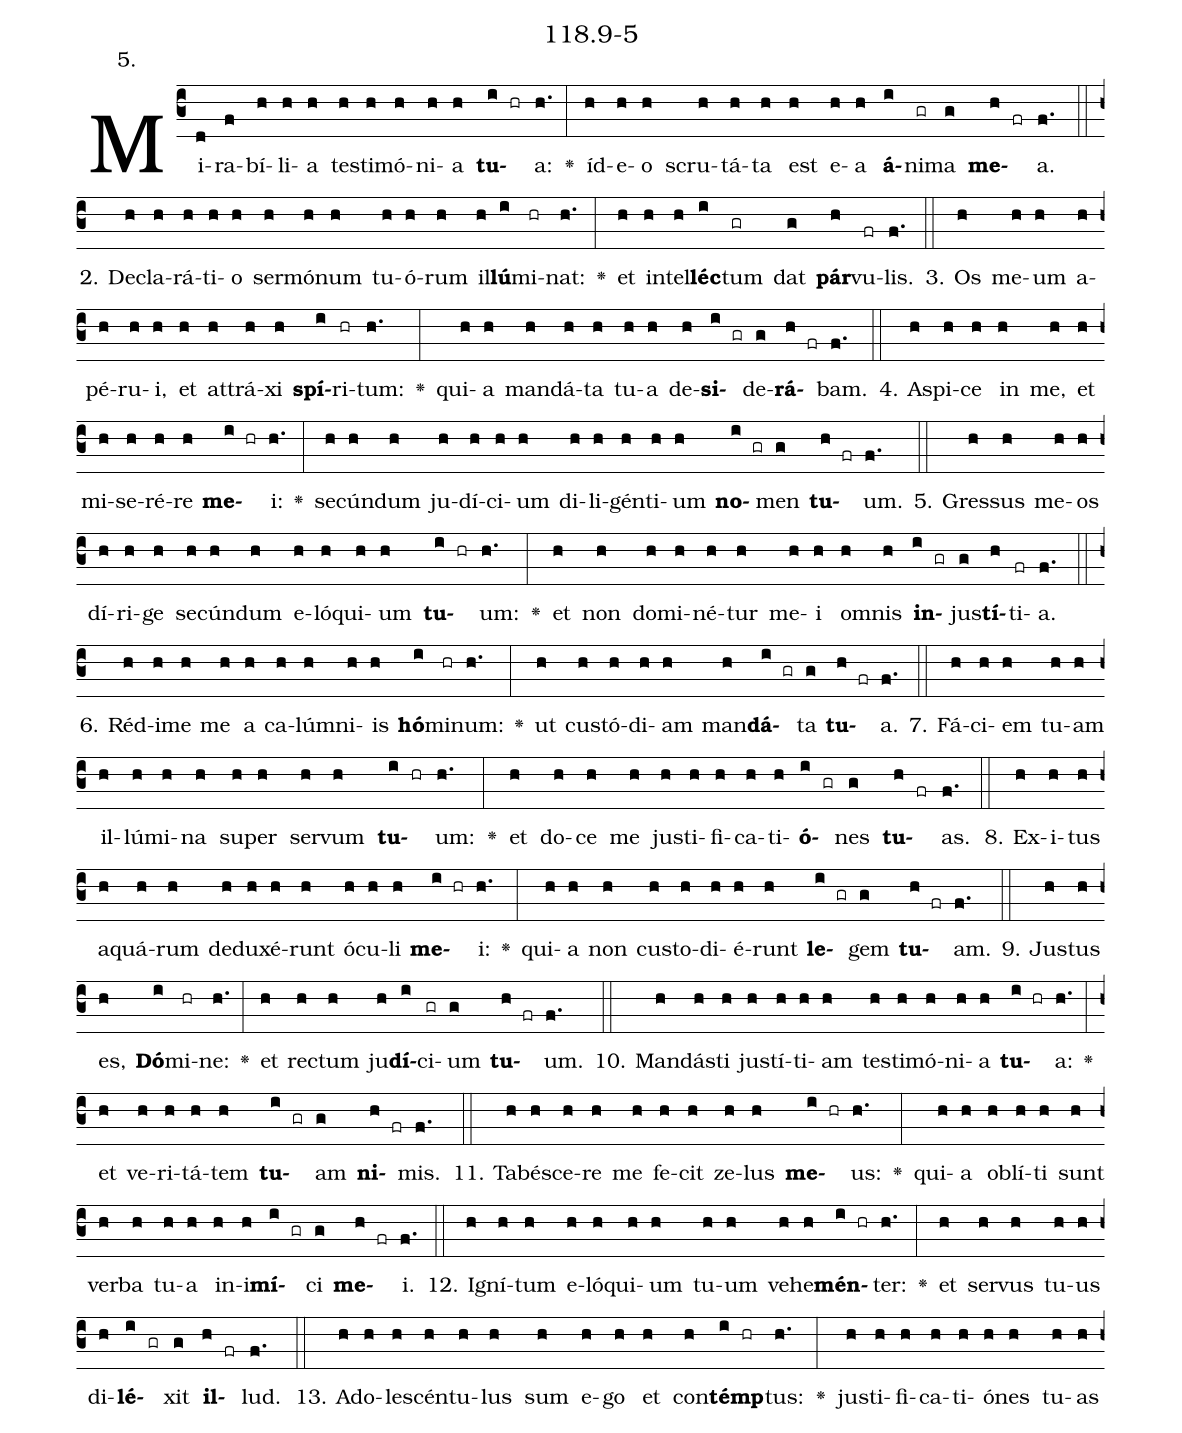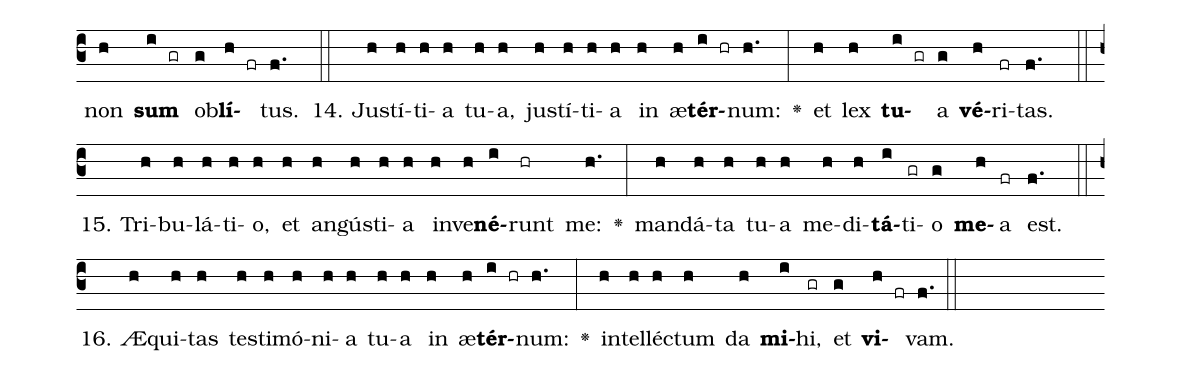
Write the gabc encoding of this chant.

name: 118.9-5;
annotation: 5.;
%%
(c3)Mi(d)ra(f)bí(h)li(h)a(h) tes(h)ti(h)mó(h)ni(h)a(h) <b>tu</b>(i hr)a:(h.) <v>\greheightstar</v>(:) íd(h)e(h)o(h) scru(h)tá(h)ta(h) est(h) e(h)a(h) <b>á</b>(i)ni(gr)ma(g) <b>me</b>(h fr)a.(f.) (::)
2. De(h)cla(h)rá(h)ti(h)o(h) ser(h)mó(h)num(h) tu(h)ó(h)rum(h) il(h)<b>lú</b>(i)mi(hr)nat:(h.) <v>\greheightstar</v>(:) et(h) in(h)tel(h)<b>léc</b>(i)tum(gr) dat(g) <b>pár</b>(h)vu(fr)lis.(f.) (::)
3. Os(h) me(h)um(h) a(h)pé(h)ru(h)i,(h) et(h) at(h)trá(h)xi(h) <b>spí</b>(i)ri(hr)tum:(h.) <v>\greheightstar</v>(:) qui(h)a(h) man(h)dá(h)ta(h) tu(h)a(h) de(h)<b>si</b>(i gr)de(g)<b>rá</b>(h fr)bam.(f.) (::)
4. A(h)spi(h)ce(h) in(h) me,(h) et(h) mi(h)se(h)ré(h)re(h) <b>me</b>(i hr)i:(h.) <v>\greheightstar</v>(:) se(h)cún(h)dum(h) ju(h)dí(h)ci(h)um(h) di(h)li(h)gén(h)ti(h)um(h) <b>no</b>(i gr)men(g) <b>tu</b>(h fr)um.(f.) (::)
5. Gres(h)sus(h) me(h)os(h) dí(h)ri(h)ge(h) se(h)cún(h)dum(h) e(h)ló(h)qui(h)um(h) <b>tu</b>(i hr)um:(h.) <v>\greheightstar</v>(:) et(h) non(h) do(h)mi(h)né(h)tur(h) me(h)i(h) om(h)nis(h) <b>in</b>(i gr)jus(g)<b>tí</b>(h)ti(fr)a.(f.) (::)
6. Réd(h)i(h)me(h) me(h) a(h) ca(h)lúm(h)ni(h)is(h) <b>hó</b>(i)mi(hr)num:(h.) <v>\greheightstar</v>(:) ut(h) cus(h)tó(h)di(h)am(h) man(h)<b>dá</b>(i gr)ta(g) <b>tu</b>(h fr)a.(f.) (::)
7. Fá(h)ci(h)em(h) tu(h)am(h) il(h)lú(h)mi(h)na(h) su(h)per(h) ser(h)vum(h) <b>tu</b>(i hr)um:(h.) <v>\greheightstar</v>(:) et(h) do(h)ce(h) me(h) jus(h)ti(h)fi(h)ca(h)ti(h)<b>ó</b>(i gr)nes(g) <b>tu</b>(h fr)as.(f.) (::)
8. Ex(h)i(h)tus(h) a(h)quá(h)rum(h) de(h)du(h)xé(h)runt(h) ó(h)cu(h)li(h) <b>me</b>(i hr)i:(h.) <v>\greheightstar</v>(:) qui(h)a(h) non(h) cus(h)to(h)di(h)é(h)runt(h) <b>le</b>(i gr)gem(g) <b>tu</b>(h fr)am.(f.) (::)
9. Jus(h)tus(h) es,(h) <b>Dó</b>(i)mi(hr)ne:(h.) <v>\greheightstar</v>(:) et(h) rec(h)tum(h) ju(h)<b>dí</b>(i)ci(gr)um(g) <b>tu</b>(h fr)um.(f.) (::)
10. Man(h)dás(h)ti(h) jus(h)tí(h)ti(h)am(h) tes(h)ti(h)mó(h)ni(h)a(h) <b>tu</b>(i hr)a:(h.) <v>\greheightstar</v>(:) et(h) ve(h)ri(h)tá(h)tem(h) <b>tu</b>(i gr)am(g) <b>ni</b>(h fr)mis.(f.) (::)
11. Ta(h)bé(h)sce(h)re(h) me(h) fe(h)cit(h) ze(h)lus(h) <b>me</b>(i hr)us:(h.) <v>\greheightstar</v>(:) qui(h)a(h) ob(h)lí(h)ti(h) sunt(h) ver(h)ba(h) tu(h)a(h) in(h)i(h)<b>mí</b>(i gr)ci(g) <b>me</b>(h fr)i.(f.) (::)
12. I(h)gní(h)tum(h) e(h)ló(h)qui(h)um(h) tu(h)um(h) ve(h)he(h)<b>mén</b>(i hr)ter:(h.) <v>\greheightstar</v>(:) et(h) ser(h)vus(h) tu(h)us(h) di(h)<b>lé</b>(i gr)xit(g) <b>il</b>(h fr)lud.(f.) (::)
13. Ad(h)o(h)le(h)scén(h)tu(h)lus(h) sum(h) e(h)go(h) et(h) con(h)<b>témp</b>(i hr)tus:(h.) <v>\greheightstar</v>(:) jus(h)ti(h)fi(h)ca(h)ti(h)ó(h)nes(h) tu(h)as(h) non(h) <b>sum</b>(i gr) ob(g)<b>lí</b>(h fr)tus.(f.) (::)
14. Jus(h)tí(h)ti(h)a(h) tu(h)a,(h) jus(h)tí(h)ti(h)a(h) in(h) æ(h)<b>tér</b>(i hr)num:(h.) <v>\greheightstar</v>(:) et(h) lex(h) <b>tu</b>(i gr)a(g) <b>vé</b>(h)ri(fr)tas.(f.) (::)
15. Tri(h)bu(h)lá(h)ti(h)o,(h) et(h) an(h)gús(h)ti(h)a(h) in(h)ve(h)<b>né</b>(i)runt(hr) me:(h.) <v>\greheightstar</v>(:) man(h)dá(h)ta(h) tu(h)a(h) me(h)di(h)<b>tá</b>(i)ti(gr)o(g) <b>me</b>(h)a(fr) est.(f.) (::)
16. Æ(h)qui(h)tas(h) tes(h)ti(h)mó(h)ni(h)a(h) tu(h)a(h) in(h) æ(h)<b>tér</b>(i hr)num:(h.) <v>\greheightstar</v>(:) in(h)tel(h)léc(h)tum(h) da(h) <b>mi</b>(i)hi,(gr) et(g) <b>vi</b>(h fr)vam.(f.) (::)
